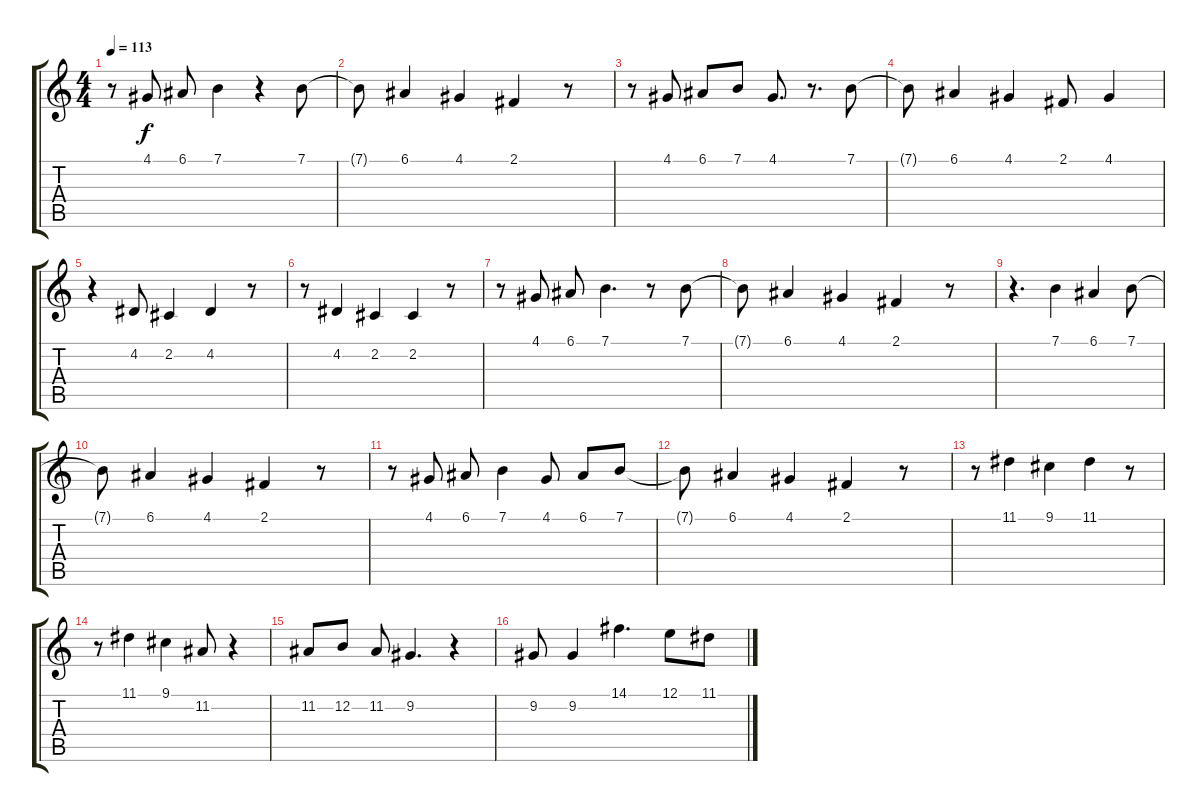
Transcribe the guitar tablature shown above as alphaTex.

\track "" {instrument drawbarorgan}
\staff {score tabs}
\tuning (E4 B3 G3 D3 A2 E2) {hide}
\ts (4 4)
\tempo 113
\clef g2
\ks c
r.8{dy f} 4.1.8 6.1.8 7.1.4 r.4 7.1.8 |
7.1{t}.8 6.1.4 4.1.4 2.1.4 r.8 |
r.8 4.1.8 6.1.8 7.1.8 4.1.8{d} r.8{d} 7.1.8 |
7.1{t}.8 6.1.4 4.1.4 2.1.8 4.1.4 |
r.4 4.2.8 2.2.4 4.2.4 r.8 |
r.8 4.2.4 2.2.4 2.2.4 r.8 |
r.8 4.1.8 6.1.8 7.1.4{d} r.8 7.1.8 |
7.1{t}.8 6.1.4 4.1.4 2.1.4 r.8 |
r.4{d} 7.1.4 6.1.4 7.1.8 |
7.1{t}.8 6.1.4 4.1.4 2.1.4 r.8 |
r.8 4.1.8 6.1.8 7.1.4 4.1.8 6.1.8 7.1.8 |
7.1{t}.8 6.1.4 4.1.4 2.1.4 r.8 |
r.8 11.1.4 9.1.4 11.1.4 r.8 |
r.8 11.1.4 9.1.4 11.2.8 r.4 |
11.2.8 12.2.8 11.2.8 9.2.4{d} r.4 |
9.2.8 9.2.4 14.1.4{d} 12.1.8 11.1.8
